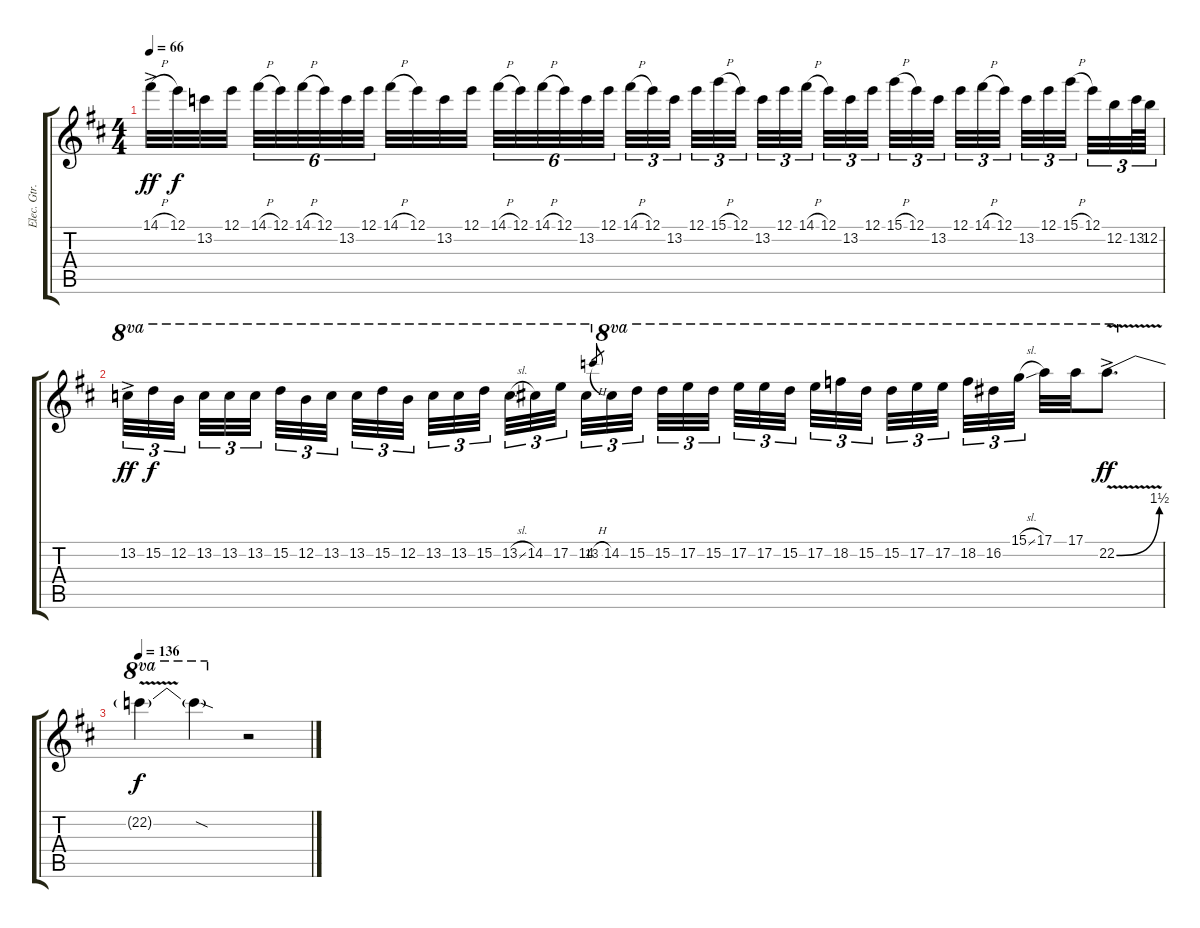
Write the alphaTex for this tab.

\track ("Elec. Gtr. 1" "Elec. Gtr.") {instrument distortionguitar}
\staff {score tabs}
\tuning (E4 B3 G3 D3 A2 E2) {hide}
\ts (4 4)
\tempo 66
\clef g2
\ks d
14.1{h ac}.32{dy ff} 12.1.32{dy f} 13.2.32 12.1.32{beam splitsecondary} 14.1{h}.32{tu (6 4)} 12.1.32{tu (6 4)} 14.1{h}.32{tu (6 4)} 12.1.32{tu (6 4)} 13.2.32{tu (6 4)} 12.1.32{tu (6 4)} 14.1{h}.32 12.1.32 13.2.32 12.1.32{beam splitsecondary} 14.1{h}.32{tu (6 4)} 12.1.32{tu (6 4)} 14.1{h}.32{tu (6 4)} 12.1.32{tu (6 4)} 13.2.32{tu (6 4)} 12.1.32{tu (6 4)} 14.1{h}.32{tu (3 2)} 12.1.32{tu (3 2)} 13.2.32{tu (3 2) beam splitsecondary} 12.1.32{tu (3 2)} 15.1{h}.32{tu (3 2)} 12.1.32{tu (3 2) beam splitsecondary} 13.2.32{tu (3 2)} 12.1.32{tu (3 2)} 14.1{h}.32{tu (3 2) beam splitsecondary} 12.1.32{tu (3 2)} 13.2.32{tu (3 2)} 12.1.32{tu (3 2)} 15.1{h}.32{tu (3 2)} 12.1.32{tu (3 2)} 13.2.32{tu (3 2) beam splitsecondary} 12.1.32{tu (3 2)} 14.1{h}.32{tu (3 2)} 12.1.32{tu (3 2) beam splitsecondary} 13.2.32{tu (3 2)} 12.1.32{tu (3 2)} 15.1{h}.32{tu (3 2) beam splitsecondary} 12.1.32{tu (3 2)} 12.2.32{tu (3 2)} 13.2.64{tu (3 2)} 12.2.64{tu (3 2)} |
13.2{ac}.32{tu (3 2) ot 8va dy ff} 15.2.32{tu (3 2) ot 8va dy f} 12.2.32{tu (3 2) ot 8va beam splitsecondary} 13.2.32{tu (3 2) ot 8va} 13.2.32{tu (3 2) ot 8va} 13.2.32{tu (3 2) ot 8va beam splitsecondary} 15.2.32{tu (3 2) ot 8va} 12.2.32{tu (3 2) ot 8va} 13.2.32{tu (3 2) ot 8va beam splitsecondary} 13.2.32{tu (3 2) ot 8va} 15.2.32{tu (3 2) ot 8va} 12.2.32{tu (3 2) ot 8va} 13.2.32{tu (3 2) ot 8va} 13.2.32{tu (3 2) ot 8va} 15.2.32{tu (3 2) ot 8va beam splitsecondary} 13.2{sl}.32{tu (3 2) ot 8va} 14.2.32{tu (3 2) ot 8va} 17.2.32{tu (3 2) ot 8va beam splitsecondary} 14.2.32{tu (3 2) ot 8va} 13.2{h}.8{gr} 14.2.32{tu (3 2) ot 8va} 15.2.32{tu (3 2) ot 8va beam splitsecondary} 15.2.32{tu (3 2) ot 8va} 17.2.32{tu (3 2) ot 8va} 15.2.32{tu (3 2) ot 8va} 17.2.32{tu (3 2) ot 8va} 17.2.32{tu (3 2) ot 8va} 15.2.32{tu (3 2) ot 8va beam splitsecondary} 17.2.32{tu (3 2) ot 8va} 18.2.32{tu (3 2) ot 8va} 15.2.32{tu (3 2) ot 8va beam splitsecondary} 15.2.32{tu (3 2) ot 8va} 17.2.32{tu (3 2) ot 8va} 17.2.32{tu (3 2) ot 8va beam splitsecondary} 18.2.32{tu (3 2) ot 8va} 16.2.32{tu (3 2) ot 8va} 15.1{sl}.32{tu (3 2) ot 8va} 17.1.32{ot 8va} 17.1.32{ot 8va} 22.2{be (bend 0 0 60 6) v ac}.8{d ot 8va dy ff} |
\tempo 136
22.2{t}.4{ot 8va dy f} 22.2{sod t}.4{ot 8va} r.2
